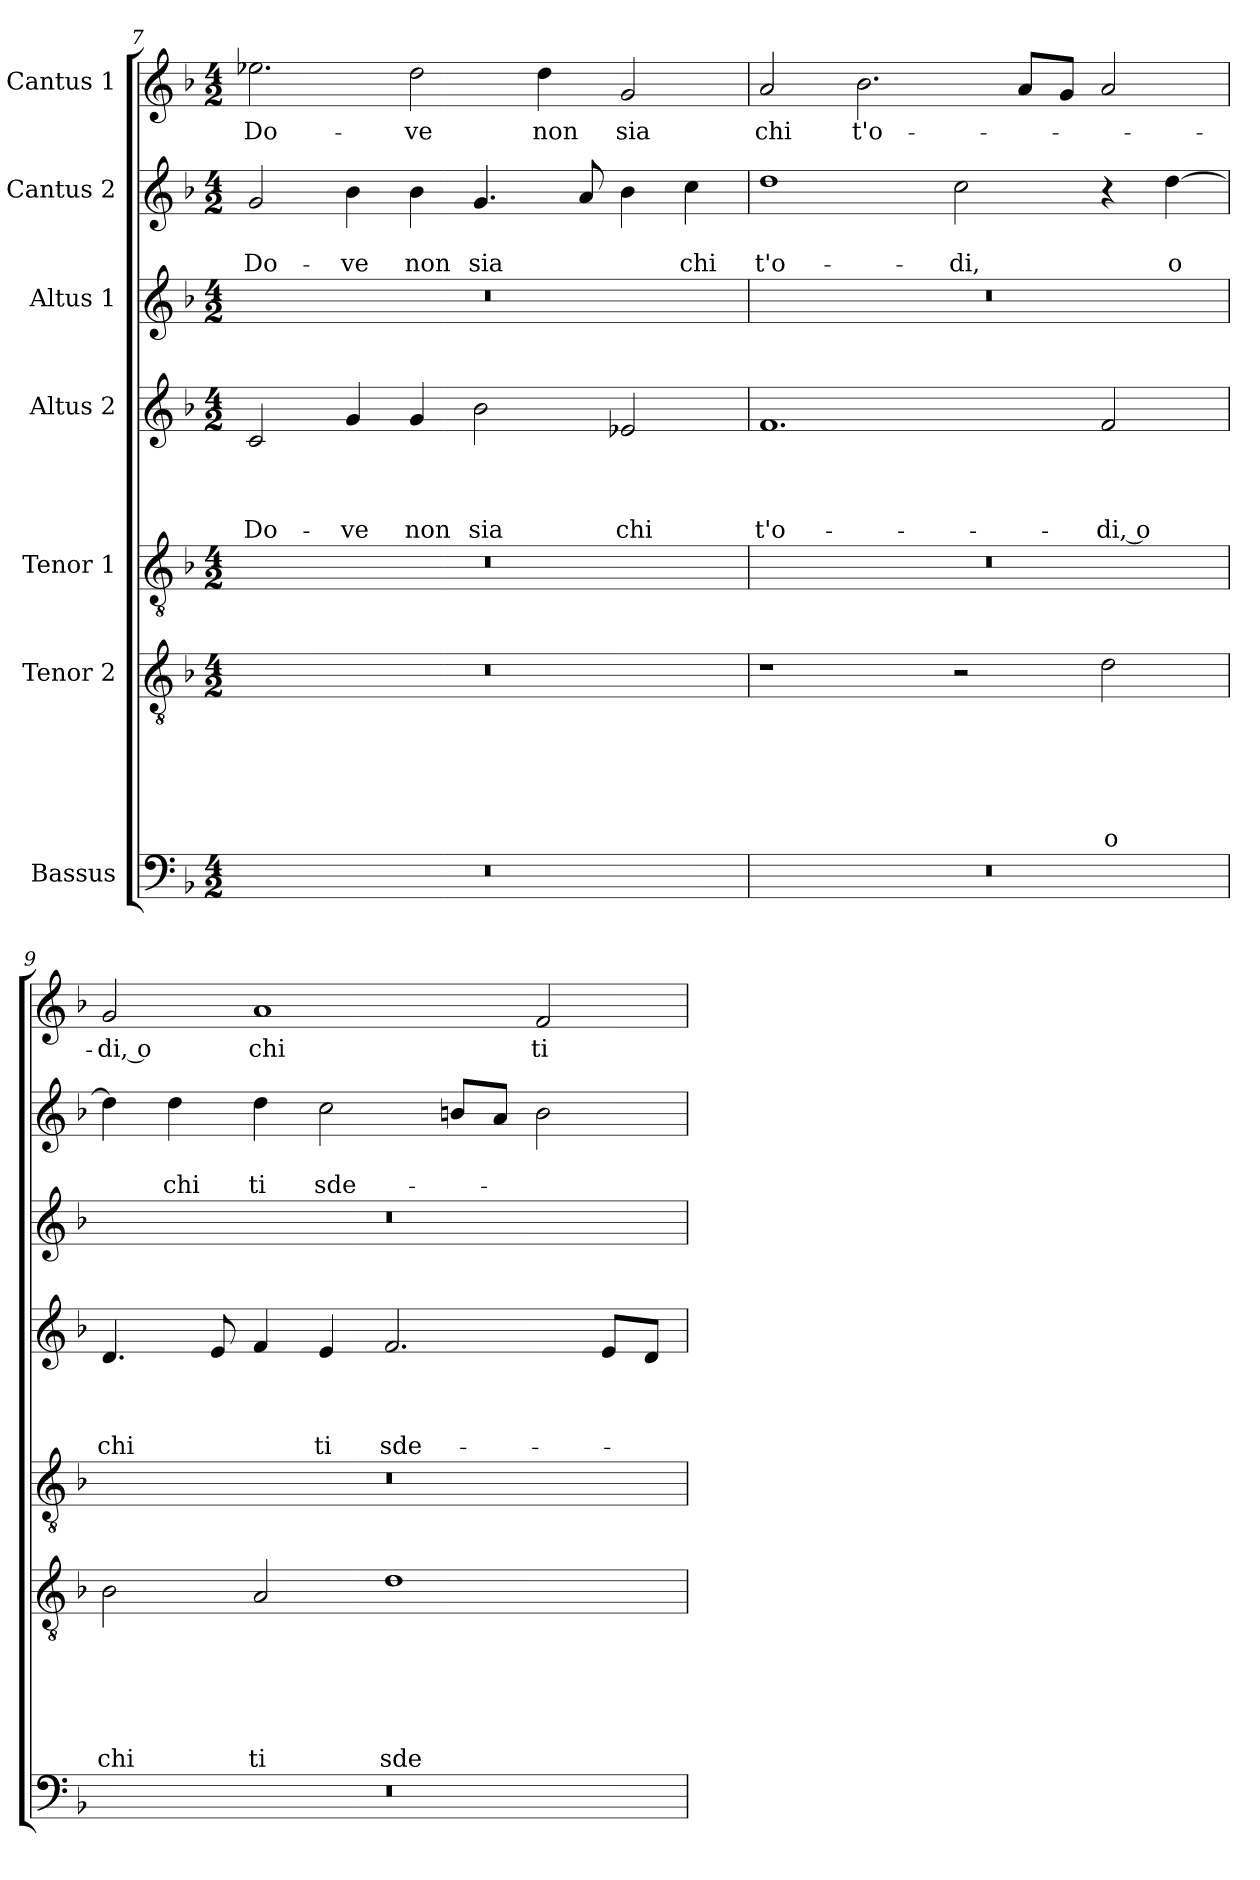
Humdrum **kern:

**kern	**kern	**text	**text	**text	**text	**text	**text	**kern	**kern	**text	**text	**text	**text	**kern	**kern	**text	**text	**kern	**text
*part7	*part6	*part6	*part6	*part6	*part6	*part6	*part6	*part5	*part4	*part4	*part4	*part4	*part4	*part3	*part2	*part2	*part2	*part1	*part1
*staff7	*staff6	*staff6	*staff6	*staff6	*staff6	*staff6	*staff6	*staff5	*staff4	*staff4	*staff4	*staff4	*staff4	*staff3	*staff2	*staff2	*staff2	*staff1	*staff1
*I"Bassus	*I"Tenor 2	*	*	*	*	*	*	*I"Tenor 1	*I"Altus 2	*	*	*	*	*I"Altus 1	*I"Cantus 2	*	*	*I"Cantus 1	*
*clefF4	*clefGv2	*	*	*	*	*	*	*clefGv2	*clefG2	*	*	*	*	*clefG2	*clefG2	*	*	*clefG2	*
*k[b-]	*k[b-]	*	*	*	*	*	*	*k[b-]	*k[b-]	*	*	*	*	*k[b-]	*k[b-]	*	*	*k[b-]	*
*d:	*d:	*	*	*	*	*	*	*d:	*d:	*	*	*	*	*d:	*d:	*	*	*d:	*
*M4/2	*M4/2	*	*	*	*	*	*	*M4/2	*M4/2	*	*	*	*	*M4/2	*M4/2	*	*	*M4/2	*
=7	=7	=7	=7	=7	=7	=7	=7	=7	=7	=7	=7	=7	=7	=7	=7	=7	=7	=7	=7
!	!	!	!	!	!	!	!	!	!	!	!	!	!LO:LY:b	!	!	!	!LO:LY:b	!	!LO:LY:b
0r	0r	.	.	.	.	.	.	0r	2c/	.	.	.	Do-	0r	2g/	.	Do-	2.ee-X\	Do-
!	!	!	!	!	!	!	!	!	!	!	!	!	!LO:LY:b	!	!	!	!LO:LY:b	!	!
.	.	.	.	.	.	.	.	.	4g/	.	.	.	-ve	.	4b-\	.	-ve	.	.
!	!	!	!	!	!	!	!	!	!	!	!	!	!LO:LY:b	!	!	!	!LO:LY:b	!	!LO:LY:b
.	.	.	.	.	.	.	.	.	4g/	.	.	.	non	.	4b-\	.	non	2dd\	-ve
!	!	!	!	!	!	!	!	!	!	!	!	!	!LO:LY:b	!	!	!	!LO:LY:b	!	!
.	.	.	.	.	.	.	.	.	2b-\	.	.	.	sia	.	4.g/	.	sia	.	.
!	!	!	!	!	!	!	!	!	!	!	!	!	!	!	!	!	!	!	!LO:LY:b
.	.	.	.	.	.	.	.	.	.	.	.	.	.	.	.	.	.	4dd\	non
.	.	.	.	.	.	.	.	.	.	.	.	.	.	.	8a/	.	.	.	.
!	!	!	!	!	!	!	!	!	!	!	!	!	!LO:LY:b	!	!	!	!	!	!LO:LY:b
.	.	.	.	.	.	.	.	.	2e-X/	.	.	.	chi	.	4b-\	.	.	2g/	sia
!	!	!	!	!	!	!	!	!	!	!	!	!	!	!	!	!	!LO:LY:b	!	!
.	.	.	.	.	.	.	.	.	.	.	.	.	.	.	4cc\	.	chi	.	.
=8	=8	=8	=8	=8	=8	=8	=8	=8	=8	=8	=8	=8	=8	=8	=8	=8	=8	=8	=8
!	!	!	!	!	!	!	!	!	!	!	!	!	!LO:LY:b	!	!	!	!LO:LY:b	!	!LO:LY:b
0r	1r	.	.	.	.	.	.	0r	1.f	.	.	.	t'o-	0r	1dd	.	t'o-	2a/	chi
!	!	!	!	!	!	!	!	!	!	!	!	!	!	!	!	!	!	!	!LO:LY:b
.	.	.	.	.	.	.	.	.	.	.	.	.	.	.	.	.	.	2.b-\	t'o-
!	!	!	!	!	!	!	!	!	!	!	!	!	!	!	!	!	!LO:LY:b	!	!
.	2r	.	.	.	.	.	.	.	.	.	.	.	.	.	2cc\	.	-di,	.	.
.	.	.	.	.	.	.	.	.	.	.	.	.	.	.	.	.	.	8a/L	.
.	.	.	.	.	.	.	.	.	.	.	.	.	.	.	.	.	.	8g/J	.
!	!	!	!	!	!	!	!LO:LY:b	!	!	!	!	!	!LO:LY:b	!	!	!	!	!	!
.	2d\	.	.	.	.	.	o	.	2f/	.	.	.	-di, o	.	4r	.	.	2a/	.
!	!	!	!	!	!	!	!	!	!	!	!	!	!	!	!	!	!LO:LY:b	!	!
.	.	.	.	.	.	.	.	.	.	.	.	.	.	.	[4dd\	.	o	.	.
!!LO:PB:g=z
=9	=9	=9	=9	=9	=9	=9	=9	=9	=9	=9	=9	=9	=9	=9	=9	=9	=9	=9	=9
!	!	!	!	!	!	!	!LO:LY:b	!	!	!	!	!	!LO:LY:b	!	!	!	!	!	!LO:LY:b
0r	2B-\	.	.	.	.	.	chi	0r	4.d/	.	.	.	chi	0r	4dd\]	.	.	2g/	-di, o
!	!	!	!	!	!	!	!	!	!	!	!	!	!	!	!	!	!LO:LY:b	!	!
.	.	.	.	.	.	.	.	.	.	.	.	.	.	.	4dd\	.	chi	.	.
.	.	.	.	.	.	.	.	.	8e/	.	.	.	.	.	.	.	.	.	.
!	!	!	!	!	!	!	!LO:LY:b	!	!	!	!	!	!	!	!	!	!LO:LY:b	!	!LO:LY:b
.	2A/	.	.	.	.	.	ti	.	4f/	.	.	.	.	.	4dd\	.	ti	1a	chi
!	!	!	!	!	!	!	!	!	!	!	!	!	!LO:LY:b	!	!	!	!LO:LY:b	!	!
.	.	.	.	.	.	.	.	.	4e/	.	.	.	ti	.	2cc\	.	sde-	.	.
!	!	!	!	!	!	!	!LO:LY:b	!	!	!	!	!	!LO:LY:b	!	!	!	!	!	!
.	1d	.	.	.	.	.	sde-	.	2.f/	.	.	.	sde-	.	.	.	.	.	.
.	.	.	.	.	.	.	.	.	.	.	.	.	.	.	8bn/L	.	.	.	.
.	.	.	.	.	.	.	.	.	.	.	.	.	.	.	8a/J	.	.	.	.
!	!	!	!	!	!	!	!	!	!	!	!	!	!	!	!	!	!	!	!LO:LY:b
.	.	.	.	.	.	.	.	.	.	.	.	.	.	.	2b\	.	.	2f/	ti
.	.	.	.	.	.	.	.	.	8e/L	.	.	.	.	.	.	.	.	.	.
.	.	.	.	.	.	.	.	.	8d/J	.	.	.	.	.	.	.	.	.	.
=	=	=	=	=	=	=	=	=	=	=	=	=	=	=	=	=	=	=	=
*-	*-	*-	*-	*-	*-	*-	*-	*-	*-	*-	*-	*-	*-	*-	*-	*-	*-	*-	*-
